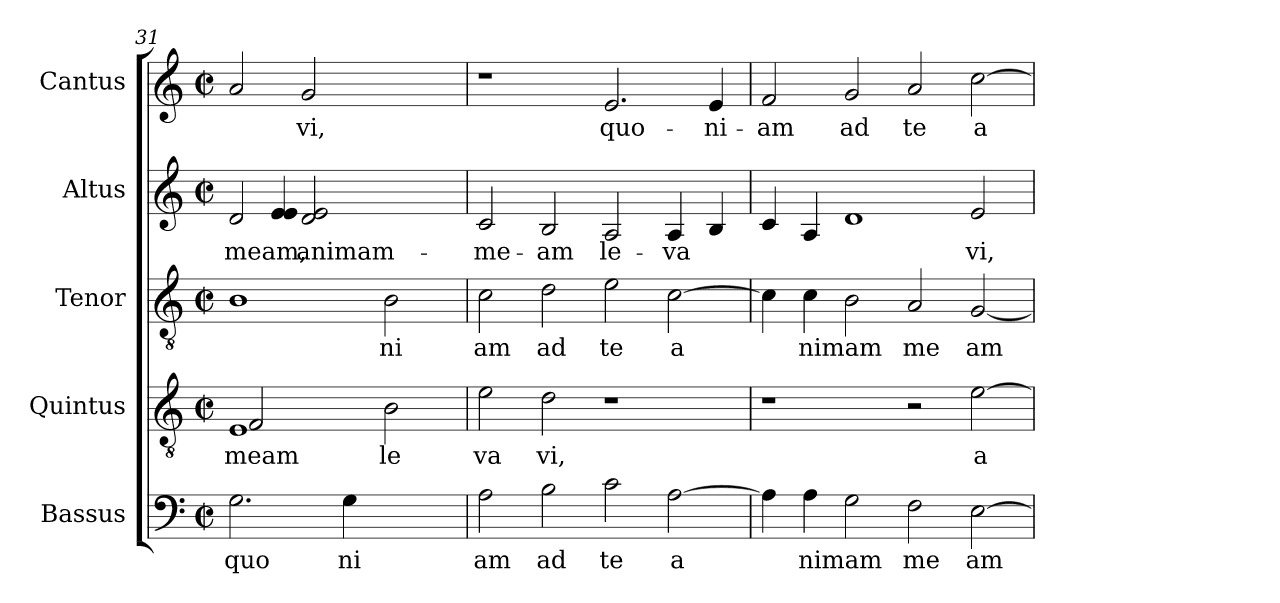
**kern	**text	**kern	**text	**kern	**text	**kern	**text	**kern	**text
*part5	*part5	*part4	*part4	*part3	*part3	*part2	*part2	*part1	*part1
*staff5	*staff5	*staff4	*staff4	*staff3	*staff3	*staff2	*staff2	*staff1	*staff1
*I"Bassus	*	*I"Quintus	*	*I"Tenor	*	*I"Altus	*	*I"Cantus	*
*clefF4	*	*clefGv2	*	*clefGv2	*	*clefG2	*	*clefG2	*
*k[]	*	*k[]	*	*k[]	*	*k[]	*	*k[]	*
*C:	*	*C:	*	*C:	*	*C:	*	*C:	*
*M2/2	*	*M2/2	*	*M2/2	*	*M2/2	*	*M2/2	*
*met(c|)	*	*met(c|)	*	*met(c|)	*	*met(c|)	*	*met(c|)	*
=31	=31	=31	=31	=31	=31	=31	=31	=31	=31
!	!LO:LY:b:cj	!	!LO:LY:b	!	!	!	!LO:LY:b:cj	!	!LO:LY:b:cj
*	*	*^	*	*	*	*^	*	*	*
2.G\	quo	1E	2F/	meam	1B	.	2d/	2ryy	meam,	2a/	--
!	!	!	!	!	!	!	!	!	!LO:LY:b:cj	!	!LO:LY:b:cj
.	.	.	1ryy	.	.	.	2e/ 2d/	4e/ 4e/	animam-	2g/	-vi,
!	!LO:LY:b:cj	!	!	!	!	!	!	!	!	!	!
4G\	ni	.	.	.	.	.	.	2ryy	.	.	.
!	!	!	!	!LO:LY:b	!	!LO:LY:b	!	!	!	!	!
2ryy	.	2B\	.	le	2B\	ni	2ryy	.	.	2ryy	.
.	.	.	.	.	.	.	.	4ryy	.	.	.
*	*	*v	*v	*	*	*	*	*	*	*	*
=32	=32	=32	=32	=32	=32	=32	=32	=32	=32	=32
!	!LO:LY:b:cj	!	!LO:LY:b	!	!LO:LY:b	!	!	!LO:LY:b:cj	!	!
*	*	*	*	*	*	*v	*v	*	*	*
2A\	am	2e\	va	2c\	am	2c/	-me-	1r	.
!	!LO:LY:b:cj	!	!LO:LY:b	!	!LO:LY:b	!	!LO:LY:b:cj	!	!
2B\	ad	2d\	vi,	2d\	ad	2B/	-am	.	.
!	!LO:LY:b:cj	!	!	!	!LO:LY:b	!	!LO:LY:b:cj	!	!LO:LY:b:cj
2c\	te	1r	.	2e\	te	2A/	le-	2.e/	quo-
!	!LO:LY:b:cj	!	!	!	!LO:LY:b	!	!LO:LY:b:cj	!	!
[>2A\	a	.	.	[>2c\	a	4A/	-va-	.	.
!	!	!	!	!	!	!	!LO:LY:b:cj	!	!LO:LY:b:cj
.	.	.	.	.	.	4B/	--	4e/	-ni-
=33	=33	=33	=33	=33	=33	=33	=33	=33	=33
!	!LO:LY:b:cj	!	!	!	!LO:LY:b	!	!LO:LY:b:cj	!	!LO:LY:b:cj
4A\]	.	1r	.	4c\]	.	4c/	--	2f/	-am
!	!LO:LY:b:cj	!	!	!	!LO:LY:b	!	!LO:LY:b:cj	!	!
4A\	nimam	.	.	4c\	nimam	4A/	--	.	.
!	!LO:LY:b:cj	!	!	!	!LO:LY:b	!	!LO:LY:b:cj	!	!LO:LY:b:cj
2G\	.	.	.	2B\	.	1d	--	2g/	ad
!	!LO:LY:b:cj	!	!	!	!LO:LY:b	!	!	!	!LO:LY:b:cj
2F\	me	2r	.	2A/	me	.	.	2a/	te
!	!LO:LY:b:cj	!	!LO:LY:b	!	!LO:LY:b	!	!LO:LY:b:cj	!	!LO:LY:b:cj
[>2E\	am	[>2e\	a	[<2G/	am	2e/	-vi,	[>2cc\	a-
=	=	=	=	=	=	=	=	=	=
*-	*-	*-	*-	*-	*-	*-	*-	*-	*-
